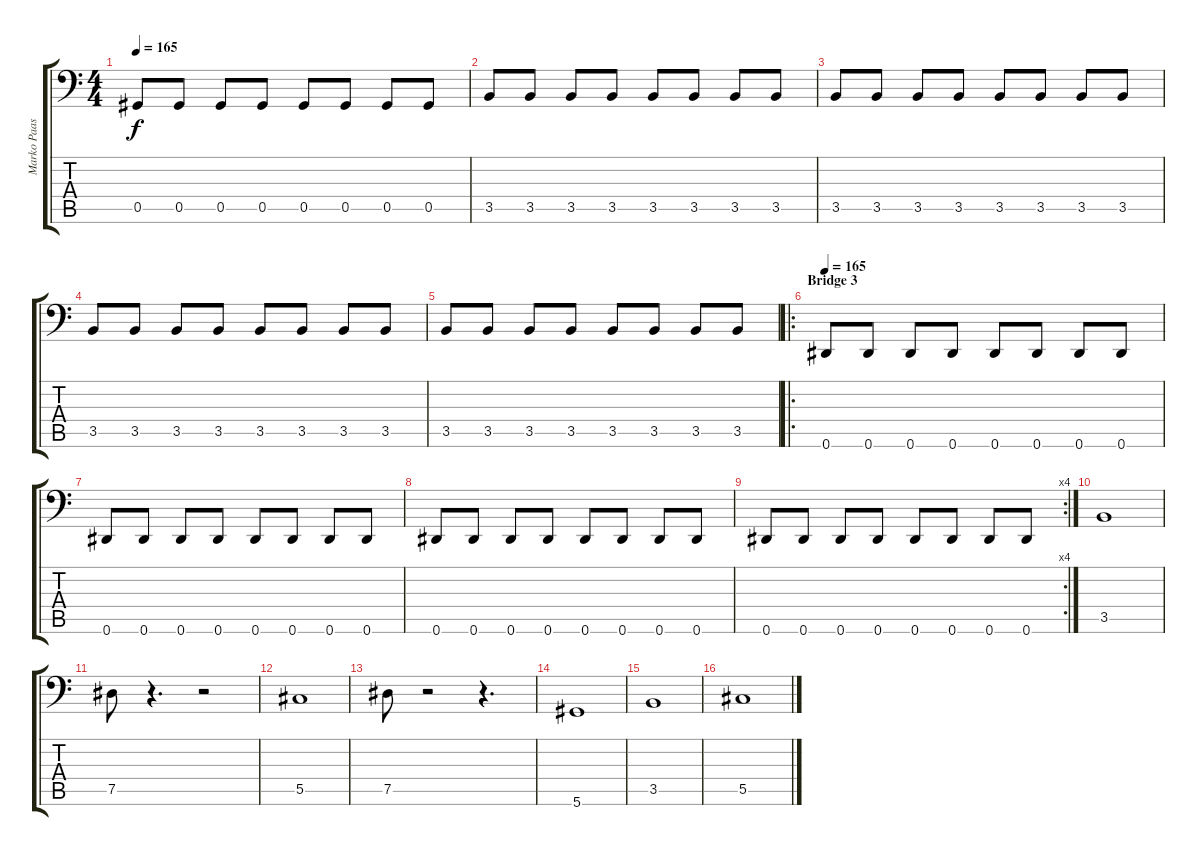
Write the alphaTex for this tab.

\track ("Marko Paasikoski" "Marko Paas") {instrument electricbasspick}
\staff {score tabs}
\tuning (Eb3 Bb2 Gb2 Db2 Ab1 Eb1) {hide}
\ts (4 4)
\tempo 165
\clef f4
\ks c
0.5.8{dy f} 0.5.8 0.5.8 0.5.8 0.5.8 0.5.8 0.5.8 0.5.8 |
3.5.8 3.5.8 3.5.8 3.5.8 3.5.8 3.5.8 3.5.8 3.5.8 |
3.5.8 3.5.8 3.5.8 3.5.8 3.5.8 3.5.8 3.5.8 3.5.8 |
3.5.8 3.5.8 3.5.8 3.5.8 3.5.8 3.5.8 3.5.8 3.5.8 |
3.5.8 3.5.8 3.5.8 3.5.8 3.5.8 3.5.8 3.5.8 3.5.8 |
\ro
\section ("" "Bridge 3")
\tempo 165
0.6.8 0.6.8 0.6.8 0.6.8 0.6.8 0.6.8 0.6.8 0.6.8 |
0.6.8 0.6.8 0.6.8 0.6.8 0.6.8 0.6.8 0.6.8 0.6.8 |
0.6.8 0.6.8 0.6.8 0.6.8 0.6.8 0.6.8 0.6.8 0.6.8 |
\rc 4
0.6.8 0.6.8 0.6.8 0.6.8 0.6.8 0.6.8 0.6.8 0.6.8 |
3.5.1 |
7.5.8 r.4{d} r.2 |
5.5.1 |
7.5.8 r.2 r.4{d} |
5.6.1 |
3.5.1 |
5.5.1
